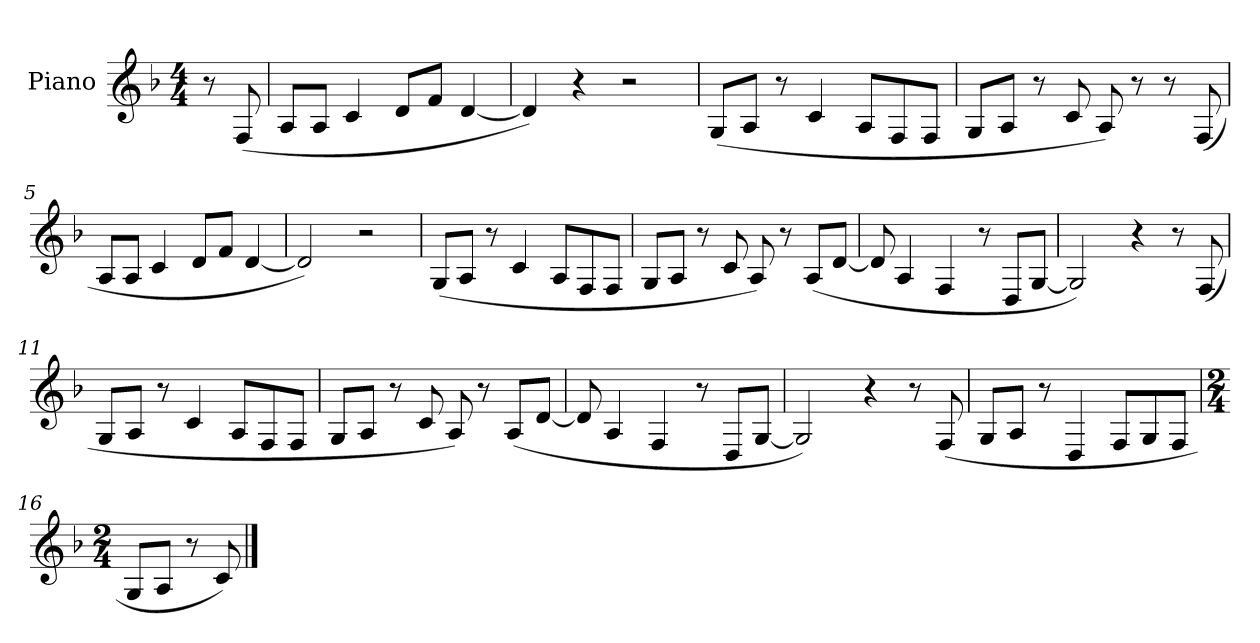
**kern
*part1
*staff1
*I"Piano
*I'Pno.
*clefG2
*k[b-]
*M4/4
*MM104
=
8r
(<8F/
=1
8A/L
8A/J
4c/
8d/L
8f/J
[4d/
=2
4d/])
4r
2r
=3
(<8G/L
8A/J
8r
4c/
8A/L
8F/
8F/J
=4
8G/L
8A/J
8r
8c/
8A/)
8r
8r
(<8F/
=5
8A/L
8A/J
4c/
8d/L
8f/J
[4d/
=6
2d/])
2r
=7
(<8G/L
8A/J
8r
4c/
8A/L
8F/
8F/J
=8
8G/L
8A/J
8r
8c/
8A/)
8r
(<8A/L
[8d/J
=9
8d/]
4A/
4F/
8r
8D/L
[8G/J
=10
2G/])
4r
8r
(<8F/
=11
8G/L
8A/J
8r
4c/
8A/L
8F/
8F/J
=12
8G/L
8A/J
8r
8c/
8A/)
8r
(<8A/L
[8d/J
=13
8d/]
4A/
4F/
8r
8D/L
[8G/J
=14
2G/])
4r
8r
(<8F/
=15
8G/L
8A/J
8r
4D/
8F/L
8G/
8F/J
=16
*M2/4
8G/L
8A/J
8r
8c/)
==
*-
